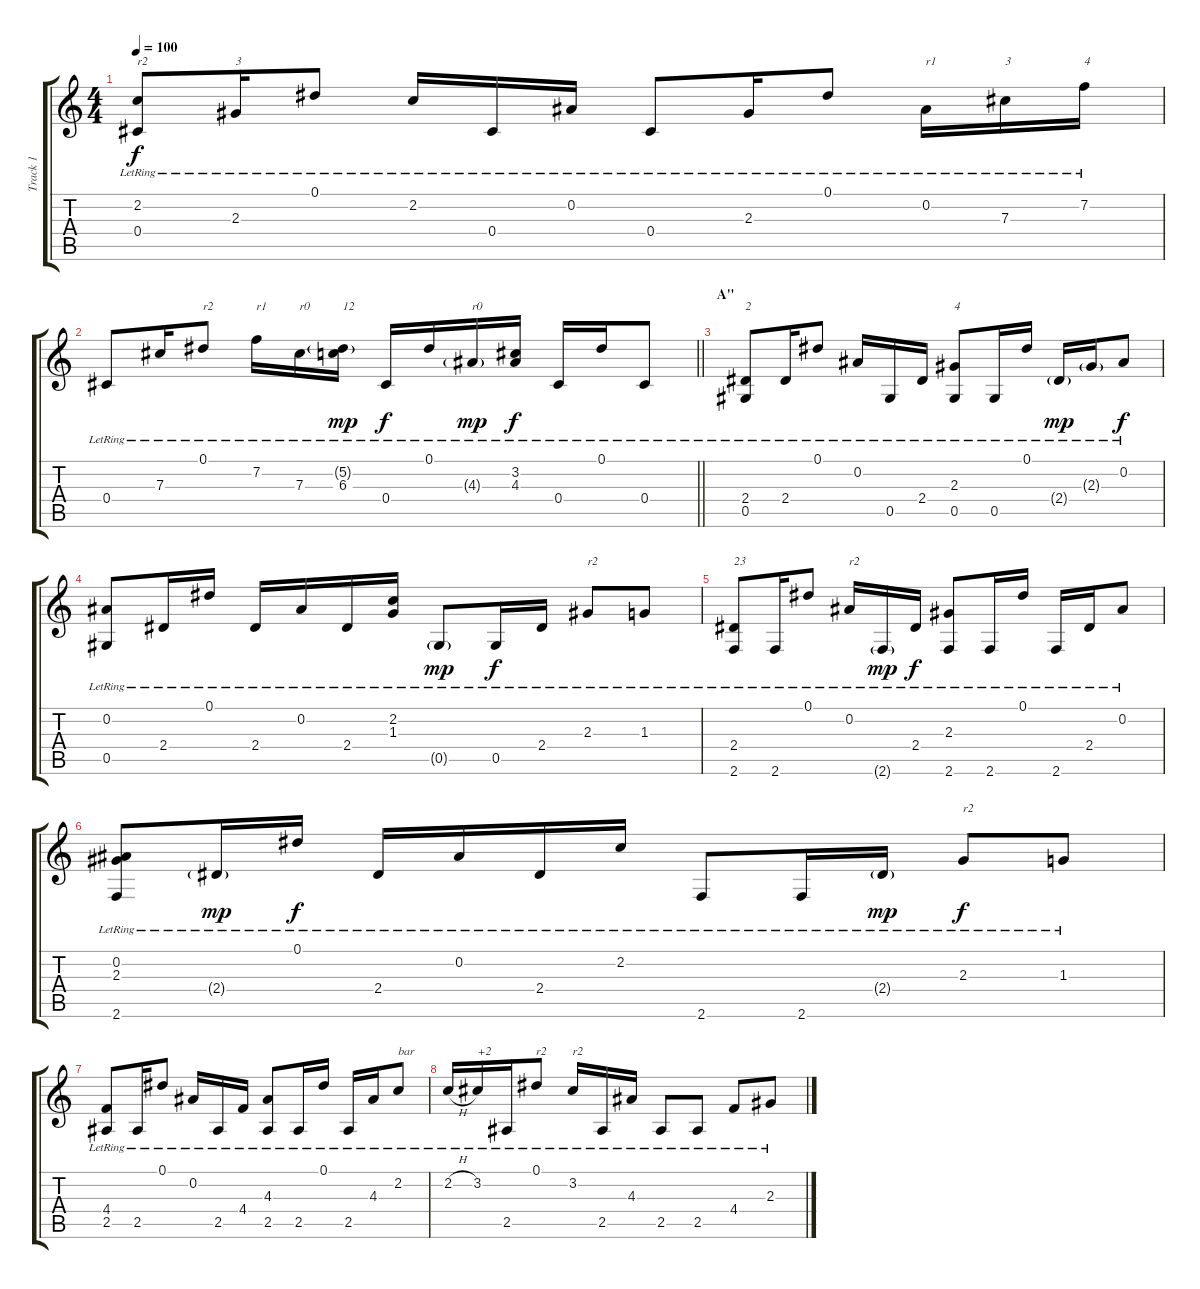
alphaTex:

\track ("Track 1" "Track 1") {instrument acousticguitarsteel}
\staff {score tabs}
\tuning (Eb4 Bb3 Gb3 Db3 Ab2 Eb2) {hide}
\ts (4 4)
\tempo 100
\clef g2
\ks c
(2.2{lr} 0.4{lr}).8{txt "r2" dy f} 2.3{lr}.16{txt "3"} 0.1{lr}.8 2.2{lr}.16 0.4{lr}.16 0.2{lr}.16 0.4{lr}.8 2.3{lr}.16 0.1{lr}.8 0.2{lr}.16{txt "r1"} 7.3{lr}.16{txt "3"} 7.2{lr}.16{txt "4"} |
\barLineRight lightlight
0.4{lr}.8 7.3{lr}.16 0.1{lr}.8{txt "r2"} 7.2{lr}.16{txt "r1"} 7.3{lr}.16{txt "r0"} (5.2{g lr} 6.3{lr}).16{txt "12" dy mp} 0.4{lr}.16{dy f} 0.1{lr}.16 4.3{g lr}.16{txt "r0" dy mp} (3.2{lr} 4.3{lr}).16{dy f} 0.4{lr}.16 0.1{lr}.16 0.4{lr}.8 |
\section ("" "A\"")
(2.4{lr} 0.5{lr}).8{txt "2"} 2.4{lr}.16 0.1{lr}.8 0.2{lr}.16 0.5{lr}.16 2.4{lr}.16 (2.3{lr} 0.5{lr}).8{txt "4"} 0.5{lr}.16 0.1{lr}.16 2.4{g lr}.16{dy mp} 2.3{g lr}.16 0.2{lr}.8{dy f} |
(0.2{lr} 0.5{lr}).8 2.4{lr}.16 0.1{lr}.16 2.4{lr}.16 0.2{lr}.16 2.4{lr}.16 (2.2{lr} 1.3{lr}).16 0.5{g lr}.8{dy mp} 0.5{lr}.16{dy f} 2.4{lr}.16 2.3{lr}.8{txt "r2"} 1.3{lr}.8 |
(2.4{lr} 2.6{lr}).8{txt "23"} 2.6{lr}.16 0.1{lr}.8 0.2{lr}.16{txt "r2"} 2.6{g lr}.16{dy mp} 2.4{lr}.16{dy f} (2.3{lr} 2.6{lr}).8 2.6{lr}.16 0.1{lr}.16 2.6{lr}.16 2.4{lr}.16 0.2{lr}.8 |
(0.2{lr} 2.3{lr} 2.6{lr}).8 2.4{g lr}.16{dy mp} 0.1{lr}.16{dy f} 2.4{lr}.16 0.2{lr}.16 2.4{lr}.16 2.2{lr}.16 2.6{lr}.8 2.6{lr}.16 2.4{g lr}.16{dy mp} 2.3{lr}.8{txt "r2" dy f} 1.3{lr}.8 |
(4.4{lr} 2.5{lr}).8 2.5{lr}.16 0.1{lr}.8 0.2{lr}.16 2.5{lr}.16 4.4{lr}.16 (4.3{lr} 2.5{lr}).8 2.5{lr}.16 0.1{lr}.16 2.5{lr}.16 4.3{lr}.16 2.2{lr}.8{txt "bar"} |
2.2{h lr}.16 3.2{lr}.16{txt "+2"} 2.5{lr}.16 0.1{lr}.8{txt "r2"} 3.2{lr}.16{txt "r2"} 2.5{lr}.16 4.3{lr}.16 2.5{lr}.8 2.5{lr}.8 4.4{lr}.8 2.3{lr}.8
